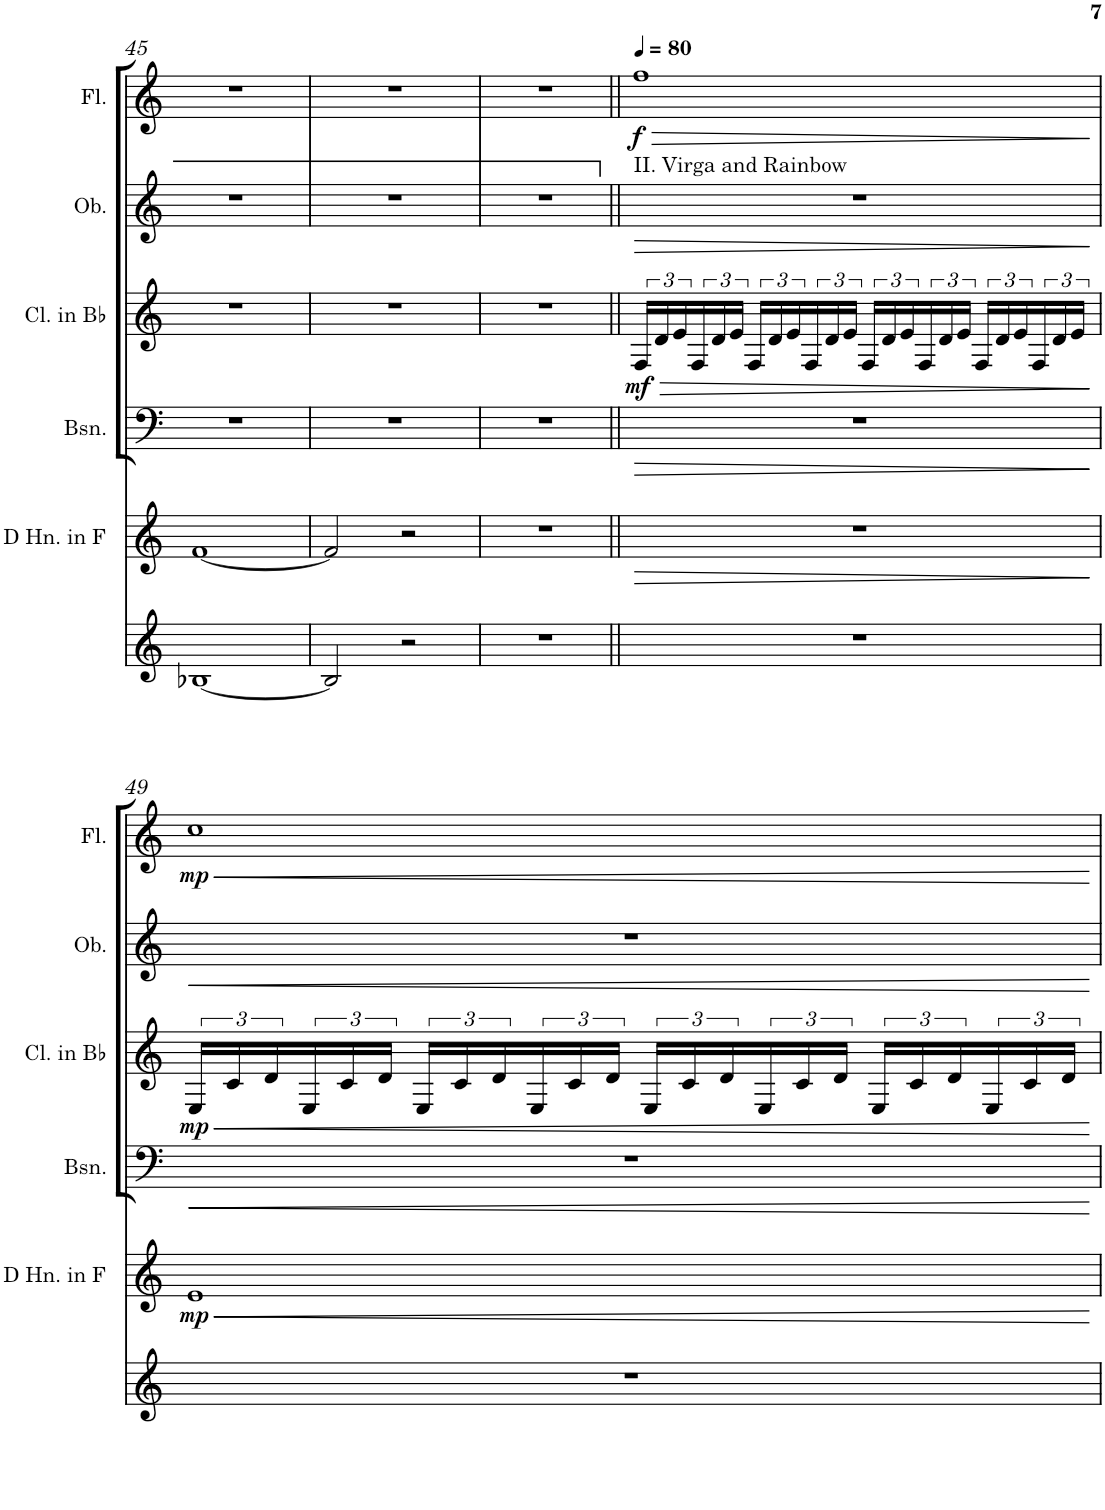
**kern	**kern	**dynam	**kern	**dynam	**kern	**dynam	**kern	**dynam	**kern	**dynam
*part6	*part5	*part5	*part4	*part4	*part3	*part3	*part2	*part2	*part1	*part1
*staff6	*staff5	*staff5	*staff4	*staff4	*staff3	*staff3	*staff2	*staff2	*staff1	*staff1
*I"Cues	*I"Horn in F	*	*I"Bassoon	*	*I"Clarinet in Bb	*	*I"Oboe	*	*I"Flute	*
*	*	*	*I'Bsn.	*	*I'Cl. in Bb	*	*I'Ob.	*	*I'Fl.	*
!!LO:PB:g=z
*clefG2	*clefG2	*	*clefF4	*	*clefG2	*	*clefG2	*	*clefG2	*
*	*Trd4c7	*	*	*	*Trd1c2	*	*	*	*	*
*k[]	*k[]	*	*k[]	*	*k[]	*	*k[]	*	*k[]	*
*M4/4	*M4/4	*	*M4/4	*	*M4/4	*	*M4/4	*	*M4/4	*
=45	=45	=45	=45	=45	=45	=45	=45	=45	=45	=45
[1B-X	[1f	.	1r	.	1r	.	1r	.	1r	.
=46	=46	=46	=46	=46	=46	=46	=46	=46	=46	=46
2B-/]	2f/]	.	1r	.	1r	.	1r	.	1r	.
2r	2r	.	.	.	.	.	.	.	.	.
=47	=47	=47	=47	=47	=47	=47	=47	=47	=47	=47
1r	1r	.	1r	.	1r	.	1r	.	1r	.
=48||	=48||	=48||	=48||	=48||	=48||	=48||	=48||	=48||	=48||	=48||
*	*	*	*	*	*	*	*	*	*MM80	*
!	!	!	!	!	!	!	!	!	!LO:TX:b:t=II. Virga and Rainbow	!
!	!	!LO:HP:b	!	!LO:HP:b	!	!LO:HP:b	!	!LO:HP:b	!	!LO:HP:b
!	!	!	!	!	!	!LO:DY:n=1:b	!	!	!	!LO:DY:n=1:b
1r	1r	>	1r	>	24F/LL	> mf	1r	>	1ff	> f
.	.	.	.	.	24d/	.	.	.	.	.
.	.	.	.	.	24e/	.	.	.	.	.
.	.	.	.	.	24F/	.	.	.	.	.
.	.	.	.	.	24d/	.	.	.	.	.
.	.	.	.	.	24e/JJ	.	.	.	.	.
.	.	.	.	.	24F/LL	.	.	.	.	.
.	.	.	.	.	24d/	.	.	.	.	.
.	.	.	.	.	24e/	.	.	.	.	.
.	.	.	.	.	24F/	.	.	.	.	.
.	.	.	.	.	24d/	.	.	.	.	.
.	.	.	.	.	24e/JJ	.	.	.	.	.
.	.	.	.	.	24F/LL	.	.	.	.	.
.	.	.	.	.	24d/	.	.	.	.	.
.	.	.	.	.	24e/	.	.	.	.	.
.	.	.	.	.	24F/	.	.	.	.	.
.	.	.	.	.	24d/	.	.	.	.	.
.	.	.	.	.	24e/JJ	.	.	.	.	.
.	.	.	.	.	24F/LL	.	.	.	.	.
.	.	.	.	.	24d/	.	.	.	.	.
.	.	.	.	.	24e/	.	.	.	.	.
.	.	.	.	.	24F/	.	.	.	.	.
.	.	.	.	.	24d/	.	.	.	.	.
.	.	.	.	.	24e/JJ	.	.	.	.	.
.	.	]	.	]	.	]	.	]	.	]
!!LO:LB:g=z
=49	=49	=49	=49	=49	=49	=49	=49	=49	=49	=49
!	!	!LO:HP:b	!	!LO:HP:b	!	!LO:HP:b	!	!LO:HP:b	!	!LO:HP:b
!	!	!LO:DY:n=1:b	!	!	!	!LO:DY:n=1:b	!	!	!	!LO:DY:n=1:b
1r	1e	< mp	1r	<	24E/LL	< mp	1r	<	1cc	< mp
.	.	.	.	.	24c/	.	.	.	.	.
.	.	.	.	.	24d/	.	.	.	.	.
.	.	.	.	.	24E/	.	.	.	.	.
.	.	.	.	.	24c/	.	.	.	.	.
.	.	.	.	.	24d/JJ	.	.	.	.	.
.	.	.	.	.	24E/LL	.	.	.	.	.
.	.	.	.	.	24c/	.	.	.	.	.
.	.	.	.	.	24d/	.	.	.	.	.
.	.	.	.	.	24E/	.	.	.	.	.
.	.	.	.	.	24c/	.	.	.	.	.
.	.	.	.	.	24d/JJ	.	.	.	.	.
.	.	.	.	.	24E/LL	.	.	.	.	.
.	.	.	.	.	24c/	.	.	.	.	.
.	.	.	.	.	24d/	.	.	.	.	.
.	.	.	.	.	24E/	.	.	.	.	.
.	.	.	.	.	24c/	.	.	.	.	.
.	.	.	.	.	24d/JJ	.	.	.	.	.
.	.	.	.	.	24E/LL	.	.	.	.	.
.	.	.	.	.	24c/	.	.	.	.	.
.	.	.	.	.	24d/	.	.	.	.	.
.	.	.	.	.	24E/	.	.	.	.	.
.	.	.	.	.	24c/	.	.	.	.	.
.	.	.	.	.	24d/JJ	.	.	.	.	.
.	.	[	.	[	.	[	.	[	.	[
=	=	=	=	=	=	=	=	=	=	=
*-	*-	*-	*-	*-	*-	*-	*-	*-	*-	*-
